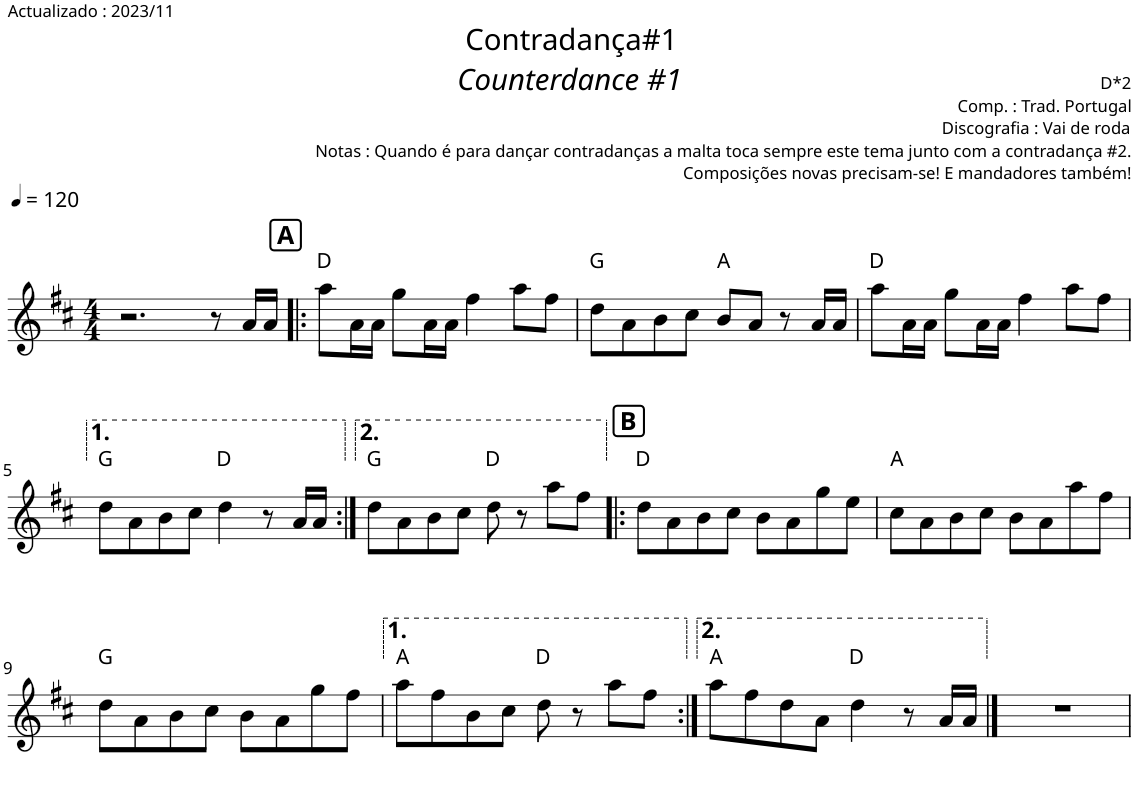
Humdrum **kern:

**kern	**harte
*part1	*part1
*staff1	*
*I"Piano	*
*I'Pno.	*
*clefG2	*
*k[f#c#]	*
*M4/4	*
*MM120	*
=1	=1
2.r	.
8r	.
16a/LL	.
16a/JJ	.
!!LO:REH:place=s1:a:B:cj:fs=12:t=A
=2!|:	=2!|:
8aa\L	D:maj
16a\L	.
16a\JJ	.
8gg\L	.
16a\L	.
16a\JJ	.
4ff#\	.
8aa\L	.
8ff#\J	.
=3	=3
8dd\L	G:maj
8a\	.
8b\	.
8cc#\J	.
8b/L	A:maj
8a/J	.
8r	.
16a/LL	.
16a/JJ	.
=4	=4
8aa\L	D:maj
16a\L	.
16a\JJ	.
8gg\L	.
16a\L	.
16a\JJ	.
4ff#\	.
8aa\L	.
8ff#\J	.
!!LO:LB:g=z
=5	=5
8dd\L	G:maj
8a\	.
8b\	.
8cc#\J	.
4dd\	D:maj
8r	.
16a/LL	.
16a/JJ	.
=6:|!	=6:|!
8dd\L	G:maj
8a\	.
8b\	.
8cc#\J	.
8dd\	D:maj
8r	.
8aa\L	.
8ff#\J	.
!!LO:REH:place=s1:a:B:cj:fs=12:t=B
=7!|:	=7!|:
8dd\L	D:maj
8a\	.
8b\	.
8cc#\J	.
8b\L	.
8a\	.
8gg\	.
8ee\J	.
=8	=8
8cc#\L	A:maj
8a\	.
8b\	.
8cc#\J	.
8b\L	.
8a\	.
8aa\	.
8ff#\J	.
!!LO:LB:g=z
=9	=9
8dd\L	G:maj
8a\	.
8b\	.
8cc#\J	.
8b\L	.
8a\	.
8gg\	.
8ff#\J	.
=10	=10
8aa\L	A:maj
8ff#\	.
8b\	.
8cc#\J	.
8dd\	D:maj
8r	.
8aa\L	.
8ff#\J	.
=11:|!	=11:|!
8aa\L	A:maj
8ff#\	.
8dd\	.
8a\J	.
4dd\	D:maj
8r	.
16a/LL	.
16a/JJ	.
==12	==12
1r	.
=	=
*-	*-
